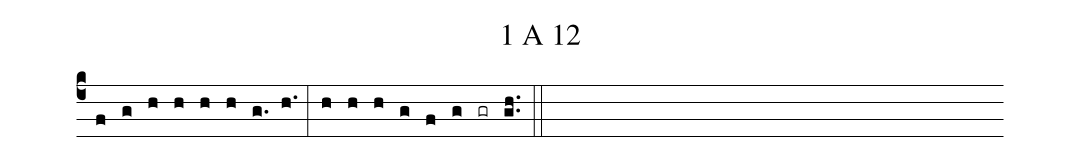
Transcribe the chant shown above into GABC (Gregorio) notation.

name: 1 A 12;
%%
(c4) (f)(g)(h) (h)(h)(h) (g.)(h.) (:) (h)(h)(h) (g)(f) (g) (gr) (g.h.) (::)
